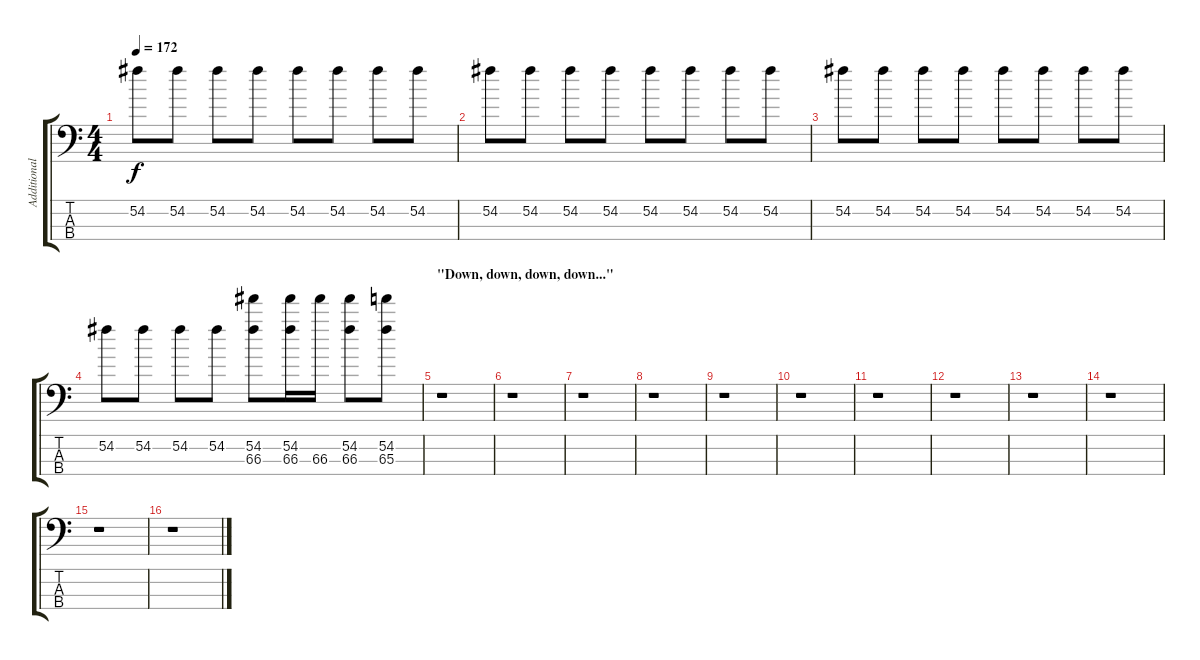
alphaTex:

\track ("Additional Percussion" "Additional") {instrument acousticgrandpiano}
\staff {score tabs}
\tuning (C-1 C-1 C-1 C-1) {hide}
\ts (4 4)
\tempo 172
\clef f4
\ks c
54.2.8{dy f} 54.2.8 54.2.8 54.2.8 54.2.8 54.2.8 54.2.8 54.2.8 |
54.2.8 54.2.8 54.2.8 54.2.8 54.2.8 54.2.8 54.2.8 54.2.8 |
54.2.8 54.2.8 54.2.8 54.2.8 54.2.8 54.2.8 54.2.8 54.2.8 |
54.2.8 54.2.8 54.2.8 54.2.8 (54.2 66.3).8 (54.2 66.3).16 66.3.16 (54.2 66.3).8 (54.2 65.3).8 |
\section ("" "\"Down, down, down, down...\"")
r.1 |
r.1 |
r.1 |
r.1 |
r.1 |
r.1 |
r.1 |
r.1 |
r.1 |
r.1 |
r.1 |
r.1
